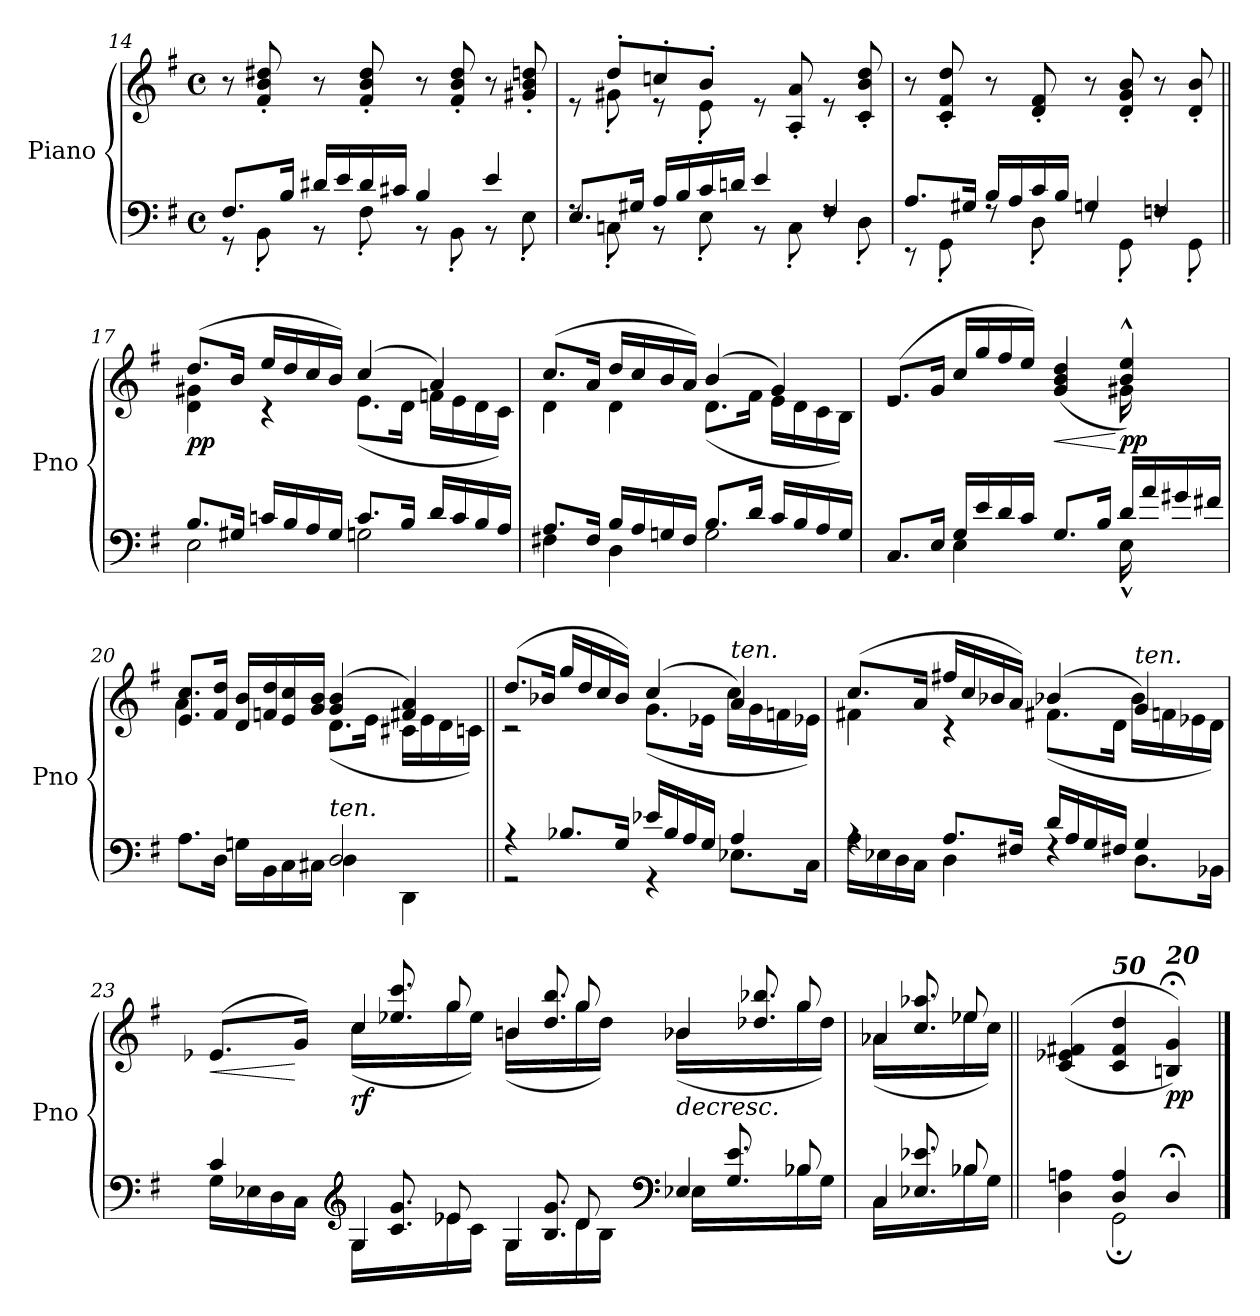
**kern	**kern	**dynam
*part1	*part1	*part1
*staff2	*staff1	*staff1/2
*I"Piano	*	*
*I'Pno	*	*
*clefF4	*clefG2	*
*k[f#]	*k[f#]	*
*M4/4	*M4/4	*
*met(c)	*met(c)	*
=14	=14	=14
*^	*	*
8.F#/L	8r	8r	.
.	8BB'\	8f#/' 8b/' 8dd#X/'	.
16B/Jk	.	.	.
16d#X/LL	8r	8r	.
16e/	.	.	.
16d#/	8F#'\	8f#/' 8b/' 8dd#/'	.
16c#X/JJ	.	.	.
4B/	8r	8r	.
.	8BB'\	8f#/' 8b/' 8dd#/'	.
4e/	8r	8r	.
.	8E'\	8g#X/' 8b/' 8ddn/'	.
=15	=15	=15	=15
*	*	*^	*
8.E/L	8rF	8re	8ryy	.
.	8Cn'\	8dd'/L	8g#X'\	.
16G#X/Jk	.	.	.	.
16A/LL	8r	8ccn'/	8r	.
16B/	.	.	.	.
16c/	8E'\	8b'/J	8e'\	.
16dn/JJ	.	.	.	.
4e/	8r	8re	2ryy	.
.	8C'\	8A/' 8a/'	.	.
4F#/	8rF	8re	.	.
.	8D'\	8c/' 8b/' 8dd/'	.	.
*	*	*v	*v	*
!!LO:LB:g=z
=16	=16	=16	=16
8.A/L	8r	8r	.
.	8GG'\	8c/' 8f#/' 8dd/'	.
16G#X/Jk	.	.	.
16B/LL	8rF	8r	.
16A/	.	.	.
16c/	8D'\	8d/' 8f#/'	.
16B/JJ	.	.	.
4Gn/	8rF	8r	.
.	8GG'\	8d/' 8g/' 8b/'	.
4Fn/	8rF	8r	.
.	8GG'\	8d/' 8b/'	.
=17||	=17||	=17||	=17||
*	*	*^	*
!	!	!	!	!LO:DY:b
8.B/L	2E\	(8.dd/L	4d\ 4g#X\	pp
16G#X/Jk	.	16b/Jk	.	.
16cn/LL	.	16ee/LL	4r	.
16B/	.	16dd/	.	.
16A/	.	16cc/	.	.
16G#/JJ	.	16b/JJ)	.	.
8.c/L	2Gn\	(4cc/	(8.e\L	.
16B/Jk	.	.	16d\Jk	.
16d/LL	.	4a/)	16fn\LL	.
16c/	.	.	16e\	.
16B/	.	.	16d\	.
16A/JJ	.	.	16c\JJ)	.
=18	=18	=18	=18	=18
8.A/L	4F#X\	(8.cc/L	4d\	.
16F#/Jk	.	16a/Jk	.	.
16B/LL	4D\	16dd/LL	4d\	.
16A/	.	16cc/	.	.
16Gn/	.	16b/	.	.
16F#/JJ	.	16a/JJ)	.	.
8.B/L	2G\	(4b/	(8.d\L	.
16d/Jk	.	.	16f#\Jk	.
16c/LL	.	4g/)	16e\LL	.
16B/	.	.	16d\	.
16A/	.	.	16c\	.
16G/JJ	.	.	16B\JJ)	.
!!LO:LB:g=z	!!
=19	=19	=19	=19	=19
8.C/L	4C\yy	(8.e/L	2re	.
16E/Jk	.	16g/Jk	.	.
16G/LL	4E\	16cc/LL	.	.
16e/	.	16gg/	.	.
16d/	.	16ff#/	.	.
16c/JJ	.	16ee/JJ)	.	.
!	!	!	!	!LO:HP:b
8.G/L	(4G\yy	(4g/ 4b/ 4dd/	4ryy	<
16B/Jk	.	.	.	.
!	!	!	!	!LO:DY:n=1:b
16d/LL	16E^^\	4b/^^ 4ee/^^)	16g#X\	[ pp
16a/	8.ryy	.	8.ryy	.
16g#X/	.	.	.	.
16f#X/JJ	.	.	.	.
=20	=20	=20	=20	=20
8.A\L	2ryy	8.e/ 8.cc/L	4a\	.
16D\Jk	.	16f#/ 16dd/Jk	.	.
16Gn\LL	.	16d/ 16b/LL	4ryy	.
16BB\	.	16fn/ 16dd/	.	.
16C\	.	16e/ 16cc/	.	.
16C#X\JJ	.	16g/ 16b/JJ)	.	.
!LO:TX:a:i:t=ten.	!	!	!	!
2D/	4D\	(4g/ 4b/	(8.d\L	.
.	.	.	16e\Jk	.
.	4DD\	4f#X/ 4a/)	16c#X\LL	.
.	.	.	16e\	.
.	.	.	16d\	.
.	.	.	16cn\JJ)	.
=21||	=21||	=21||	=21||	=21||
!	!	!	!	!LO:DY:b
!	!	!	!	!LO:DY:n=1:a
4r	2r	(8.dd/L	2r	other-dynamics other-dynamics
.	.	16b-X/Jk	.	.
8.B-X/L	.	16gg/LL	.	.
.	.	16dd/	.	.
.	.	16cc/	.	.
16G/Jk	.	16b-/JJ)	.	.
16e-X/LL	4r	(4cc/	(8.g\L	.
16B-/	.	.	.	.
16A/	.	.	.	.
16G/JJ	.	.	16e-X\Jk	.
!	!	!LO:TX:a:i:t=ten.	!	!
4A/	8.E-X\L	4a/)	16cc\LL	.
.	.	.	16g\	.
.	.	.	16fn\	.
.	16C\Jk	.	16e-X\JJ)	.
!!LO:LB:g=z	!!
=22	=22	=22	=22	=22
4rA	16A\LL	(8.cc/L	4f#X\	.
.	16E-X\	.	.	.
.	16D\	.	.	.
.	16C\JJ	16a/Jk	.	.
8.A/L	4D\	16ff#X/LL	4r	.
.	.	16cc/	.	.
.	.	16b-X/	.	.
16F#X/Jk	.	16a/JJ)	.	.
16d/LL	4rF	(4b-X/	(8.f#X\L	.
16A/	.	.	.	.
16G/	.	.	.	.
16F#X/JJ	.	.	16d\Jk	.
!	!	!LO:TX:a:i:t=ten.	!	!
4G/	8.D\L	4g/)	16b-\LL	.
.	.	.	16fn\	.
.	.	.	16e-X\	.
.	16BB-X\Jk	.	16d\JJ)	.
=23	=23	=23	=23	=23
*^	*^	*	*	*
!	!	!	!	!	!	!LO:HP:b
*	*	*	*	*^	*^	*
4c/	16G\LL	16ryy	4.ryy	(8.e-X/L	4e-\yy	16ryy	4.ryy	<
.	16E-X\	16ryy@	.	.	.	16ryy@	.	.
.	16D\	16ryy@	.	.	.	16ryy@	.	.
.	16C\JJ	16ryy@	.	16g/Jk)	.	16ryy@	.	[
*clefG2	*	*	*	*	*	*	*	*
!	!	!	!	!	!	!	!	!LO:DY:b
4G/	16G\LL	16ryy@	.	4cc/	(>16cc\LL	16ryy@	.	rf
.	16c\yy^^ 16g\yy^^	8.c/ 8.g/	.	.	16ee-X\yy^^ 16ccc\yy^^	8.ee-/ 8.ccc/	.	.
.	16e-X\	.	8e-X/	.	16gg\	.	8gg/	.
.	16c\JJ	.	.	.	16ee-\JJ)	.	.	.
4G/	16G\LL	16ryy	8ryy	4bn/	(>16b\LL	16ryy	8ryy	.
.	16Bn\yy^^ 16g\yy^^	8.B/ 8.g/	.	.	16dd\yy^^ 16bbn\yy^^	8.dd/ 8.bb/	.	.
.	16d\	.	8d/	.	16gg\	.	8gg/	.
.	16B\JJ	.	.	.	16dd\JJ)	.	.	.
*clefF4	*	*	*	*	*	*	*	*
!	!	!	!	!	!	!	!	!LO:HP:b
!	!	!	!	!	!	!	!	!LO:DY:n=1:b
4E-X/	16E-\LL	16ryy	8ryy	4b-X/	(>16b-\LL	16ryy	8ryy	> other-dynamics
.	16G\yy^^ 16e-X\yy^^	8.G/ 8.e-/	.	.	16dd-X\yy^^ 16bb-X\yy^^	8.dd-/ 8.bb-/	.	.
.	16B-X\	.	8B-X/	.	16gg\	.	8gg/	.
.	16G\JJ	.	.	.	16dd-\JJ)	.	.	.
!!LO:LB:g=z	!!	!!	!!
=24	=24	=24	=24	=24	=24	=24	=24	=24
4C/	16C\LL	16ryy	8ryy	4a-X/	(>16a-\LL	16ryy	8ryy	.
.	16E-X\yy^^ 16e-X\yy^^	8.E-/ 8.e-/	.	.	16cc\yy^^ 16aa-X\yy^^	8.cc/ 8.aa-/	.	.
.	16B-X\	.	8B-X/	.	16ee-X\	.	8ee-X/	.
.	16G\JJ	.	.	.	16cc\JJ)	.	.	.
*	*v	*v	*v	*	*	*	*	*
*	*	*	*v	*v	*v	*
=25||	=25||	=25||	=25||	=25||
!	!	!LO:TX:a:Bi:t=70	!	!
!	!	!	!	!LO:DY:b
*	*	*v	*v	*
4D\ 4An\	4ryy	(>(4c/ 4e-X/ 4f#X/	other-dynamics
!	!	!LO:TX:a:Bi:t=50	!
4D/ 4A/	2GG;\	4c/ 4f#/ 4dd/	.
!	!	!LO:TX:a:Bi:t=20	!
!	!	!	!LO:DY:n=1:b
4D;</	.	4Bn/;< 4g/;<))	] pp
*v	*v	*	*
==	==	==
*-	*-	*-
